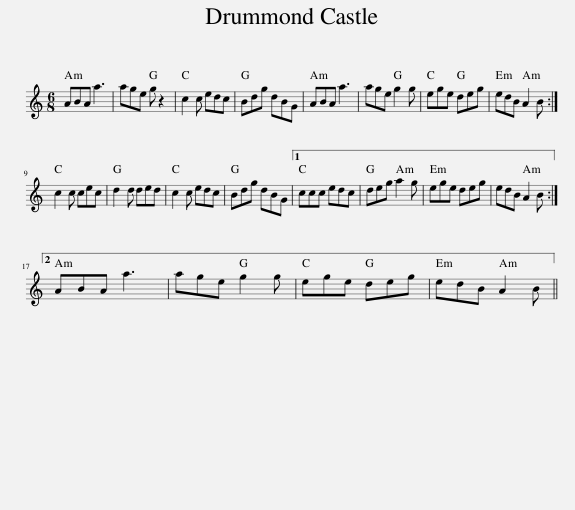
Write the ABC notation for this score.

X:1
L:1/8
M:6/8
I:linebreak $
K:C
V:1 treble
V:1
 ABA a3 | age g z2 | c2 c edc | Bdg dBG | ABA a3 | %5
 age g2 g | ege deg | edB A2 B :|$ c2 c cec | d2 d ded | %10
 c2 c edc | Bdg dBG |1 ccc edc | deg a2 g | ege deg | %15
 edB A2 B :|2$ ABA a3 | age g2 g | ege deg | edB A2 B || %20
